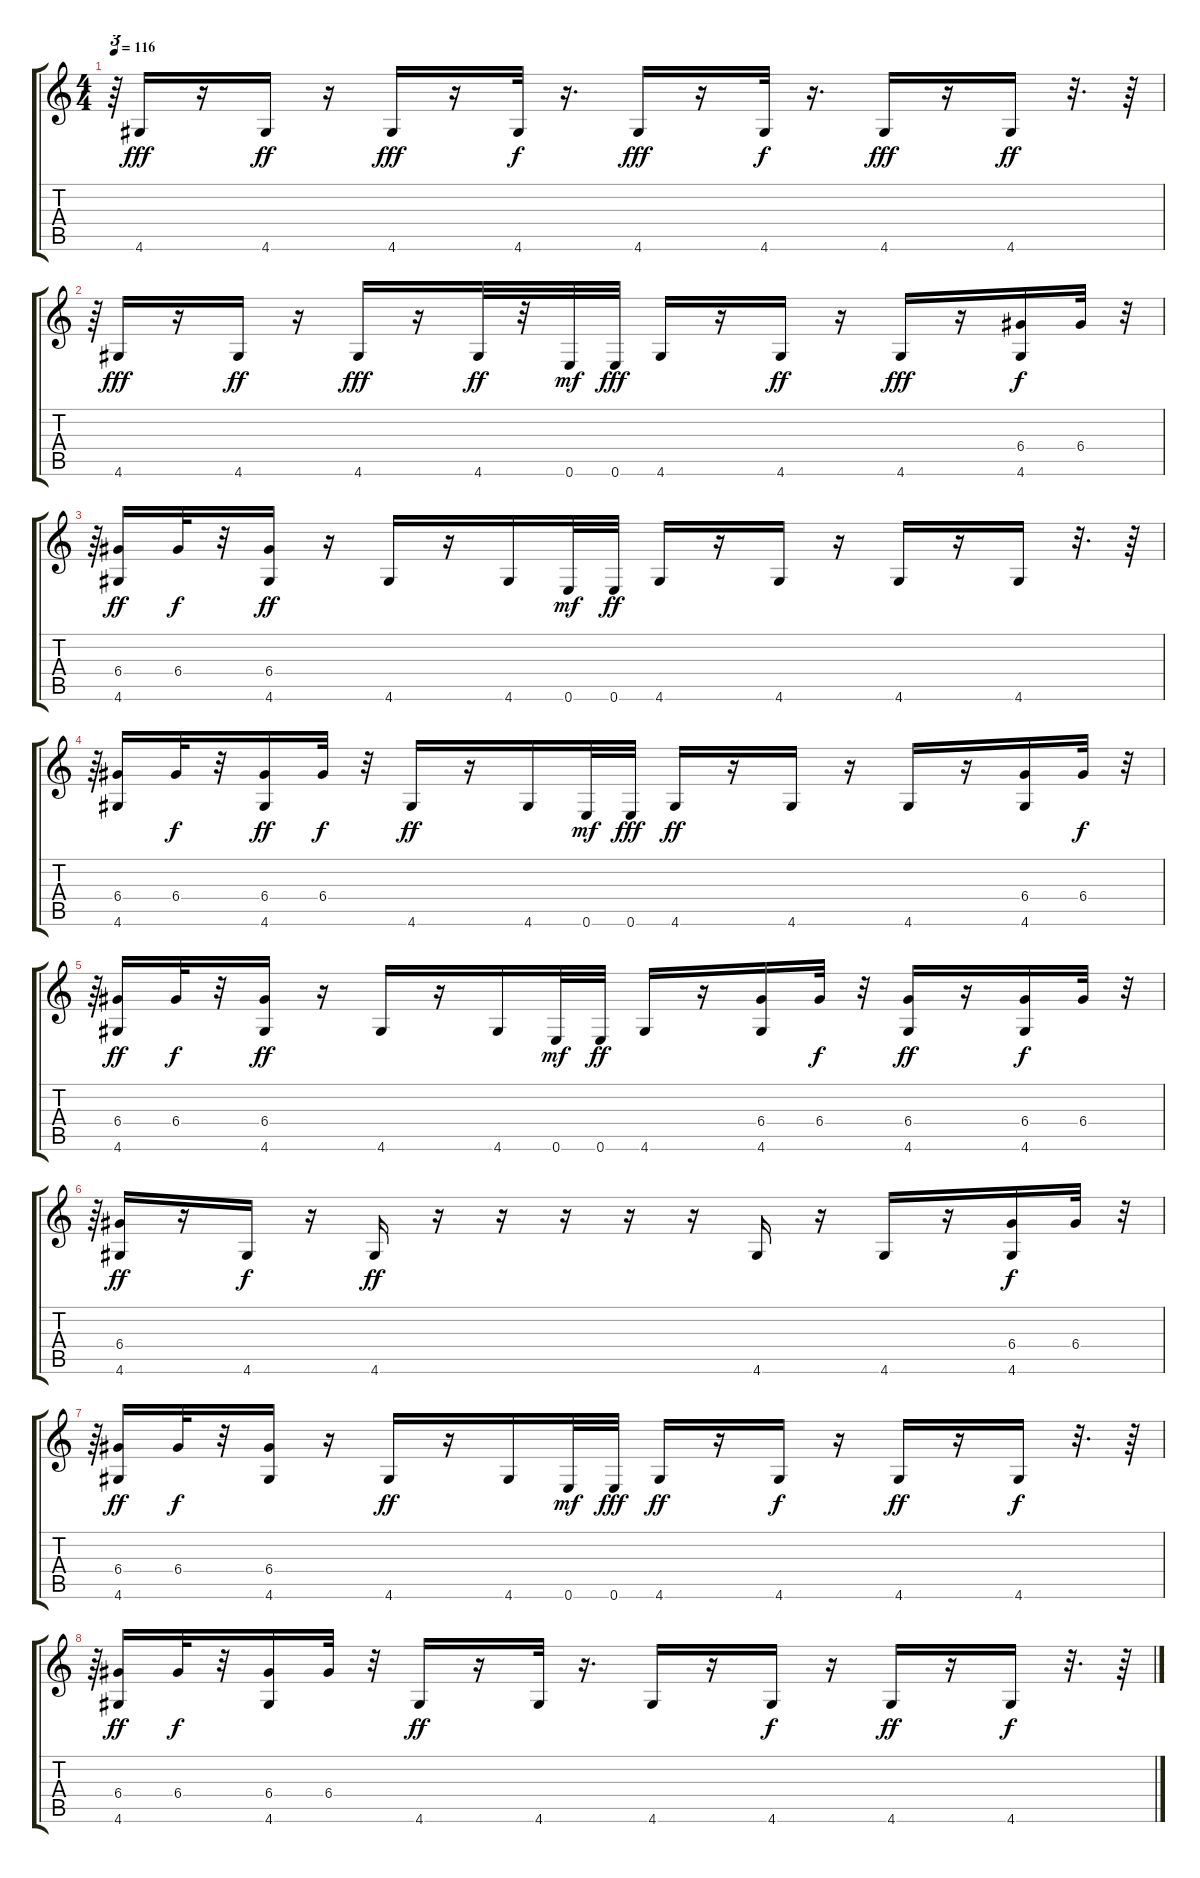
\track "" {instrument acousticguitarsteel}
\staff {score tabs}
\tuning (E4 B3 G3 D3 A2 E2) {hide}
\ts (4 4)
\tempo 116
\clef g2
\ks c
r.64{tu (3 2) dy ff} 4.6.16{dy fff} r.16 4.6.16{dy ff} r.16 4.6.16{dy fff} r.16 4.6.32{dy f} r.16{d} 4.6.16{dy fff} r.16 4.6.32{dy f} r.16{d} 4.6.16{dy fff} r.16 4.6.16{dy ff} r.32{d} r.64 |
r.64{tu (3 2)} 4.6.16{dy fff} r.16 4.6.16{dy ff} r.16 4.6.16{dy fff} r.16 4.6.32{dy ff} r.32 0.6.32{dy mf} 0.6.32{dy fff} 4.6.16 r.16 4.6.16{dy ff} r.16 4.6.16{dy fff} r.16 (6.4 4.6).16{dy f} 6.4.32 r.32{tu (3 2)} |
r.64{tu (3 2)} (6.4 4.6).16{dy ff} 6.4.32{dy f} r.32 (6.4 4.6).16{dy ff} r.16 4.6.16 r.16 4.6.16 0.6.32{dy mf} 0.6.32{dy ff} 4.6.16 r.16 4.6.16 r.16 4.6.16 r.16 4.6.16 r.32{d} r.64 |
r.64{tu (3 2)} (6.4 4.6).16 6.4.32{dy f} r.32 (6.4 4.6).16{dy ff} 6.4.32{dy f} r.32 4.6.16{dy ff} r.16 4.6.16 0.6.32{dy mf} 0.6.32{dy fff} 4.6.16{dy ff} r.16 4.6.16 r.16 4.6.16 r.16 (6.4 4.6).16 6.4.32{dy f} r.32{tu (3 2)} |
r.64{tu (3 2)} (6.4 4.6).16{dy ff} 6.4.32{dy f} r.32 (6.4 4.6).16{dy ff} r.16 4.6.16 r.16 4.6.16 0.6.32{dy mf} 0.6.32{dy ff} 4.6.16 r.16 (6.4 4.6).16 6.4.32{dy f} r.32 (6.4 4.6).16{dy ff} r.16 (6.4 4.6).16{dy f} 6.4.32 r.32{tu (3 2)} |
r.64{tu (3 2)} (6.4 4.6).16{dy ff} r.16 4.6.16{dy f} r.16 4.6.16{dy ff} r.16 r.16 r.16 r.16 r.16 4.6.16 r.16 4.6.16 r.16 (6.4 4.6).16{dy f} 6.4.32 r.32{tu (3 2)} |
r.64{tu (3 2)} (6.4 4.6).16{dy ff} 6.4.32{dy f} r.32 (6.4 4.6).16 r.16 4.6.16{dy ff} r.16 4.6.16 0.6.32{dy mf} 0.6.32{dy fff} 4.6.16{dy ff} r.16 4.6.16{dy f} r.16 4.6.16{dy ff} r.16 4.6.16{dy f} r.32{d} r.64 |
r.64{tu (3 2)} (6.4 4.6).16{dy ff} 6.4.32{dy f} r.32 (6.4 4.6).16 6.4.32 r.32 4.6.16{dy ff} r.16 4.6.32 r.16{d} 4.6.16 r.16 4.6.16{dy f} r.16 4.6.16{dy ff} r.16 4.6.16{dy f} r.32{d} r.64
